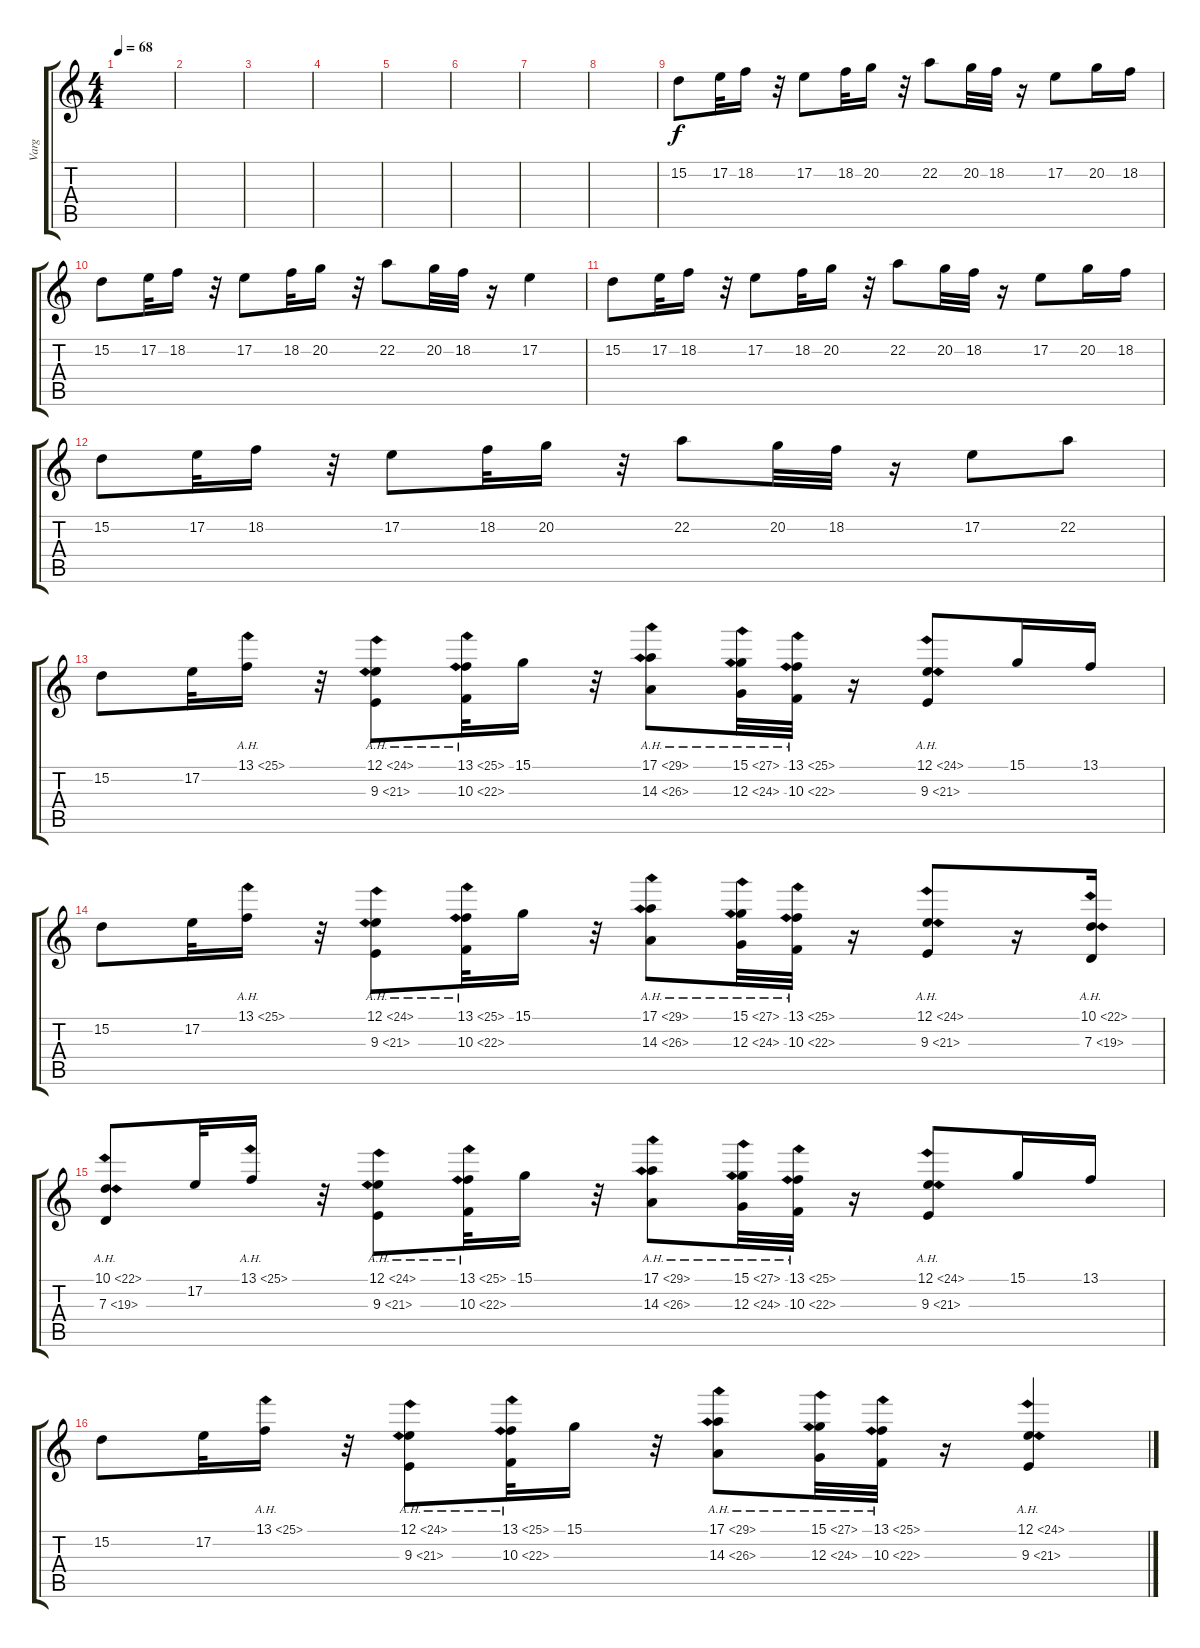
\track ("Varg" "Varg") {instrument flute}
\staff {score tabs}
\tuning (E4 B3 G3 D3 A2 E2) {hide}
\ts (4 4)
\tempo 68
\clef g2
\ks c
|
|
|
|
|
|
|
|
15.2.8 17.2.32 18.2.16 r.32 17.2.8 18.2.32 20.2.16 r.32 22.2.8 20.2.32 18.2.32 r.16 17.2.8 20.2.16 18.2.16 |
15.2.8 17.2.32 18.2.16 r.32 17.2.8 18.2.32 20.2.16 r.32 22.2.8 20.2.32 18.2.32 r.16 17.2.4 |
15.2.8 17.2.32 18.2.16 r.32 17.2.8 18.2.32 20.2.16 r.32 22.2.8 20.2.32 18.2.32 r.16 17.2.8 20.2.16 18.2.16 |
15.2.8 17.2.32 18.2.16 r.32 17.2.8 18.2.32 20.2.16 r.32 22.2.8 20.2.32 18.2.32 r.16 17.2.8 22.2.8 |
15.2.8 17.2.32 13.1{ah 12}.16 r.32 (12.1{ah 12} 9.3{ah 12}).8 (13.1{ah 12} 10.3{ah 12}).32 15.1.16 r.32 (17.1{ah 12} 14.3{ah 12}).8 (15.1{ah 12} 12.3{ah 12}).32 (13.1{ah 12} 10.3{ah 12}).32 r.16 (12.1{ah 12} 9.3{ah 12}).8 15.1.16 13.1.16 |
15.2.8 17.2.32 13.1{ah 12}.16 r.32 (12.1{ah 12} 9.3{ah 12}).8 (13.1{ah 12} 10.3{ah 12}).32 15.1.16 r.32 (17.1{ah 12} 14.3{ah 12}).8 (15.1{ah 12} 12.3{ah 12}).32 (13.1{ah 12} 10.3{ah 12}).32 r.16 (12.1{ah 12} 9.3{ah 12}).8 r.16 (10.1{ah 12} 7.3{ah 12}).16 |
(10.1{ah 12} 7.3{ah 12}).8 17.2.32 13.1{ah 12}.16 r.32 (12.1{ah 12} 9.3{ah 12}).8 (13.1{ah 12} 10.3{ah 12}).32 15.1.16 r.32 (17.1{ah 12} 14.3{ah 12}).8 (15.1{ah 12} 12.3{ah 12}).32 (13.1{ah 12} 10.3{ah 12}).32 r.16 (12.1{ah 12} 9.3{ah 12}).8 15.1.16 13.1.16 |
15.2.8 17.2.32 13.1{ah 12}.16 r.32 (12.1{ah 12} 9.3{ah 12}).8 (13.1{ah 12} 10.3{ah 12}).32 15.1.16 r.32 (17.1{ah 12} 14.3{ah 12}).8 (15.1{ah 12} 12.3{ah 12}).32 (13.1{ah 12} 10.3{ah 12}).32 r.16 (12.1{ah 12} 9.3{ah 12}).4
